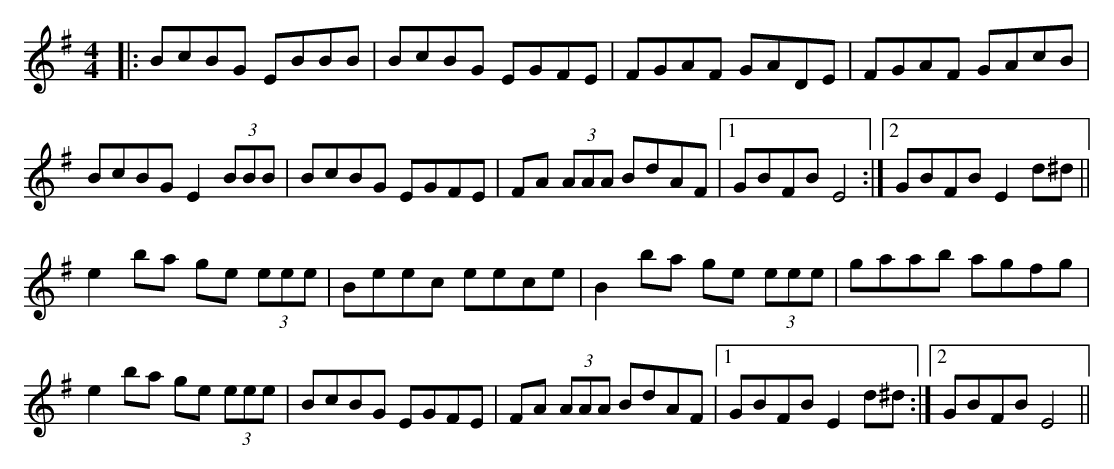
X:1
M:4/4
K:Emin
|:BcBG EBBB|BcBG EGFE|FGAF GADE|FGAF GAcB|
BcBG E2 (3BBB|BcBG EGFE|FA (3AAA BdAF|1 GBFB E4:|2 GBFB E2 d^d||
e2 ba ge (3eee|Beec eece|B2 ba ge (3eee|gaab agfg|
e2 ba ge (3eee|BcBG EGFE|FA (3AAA BdAF|1 GBFB E2 d^d:|2 GBFB E4||
